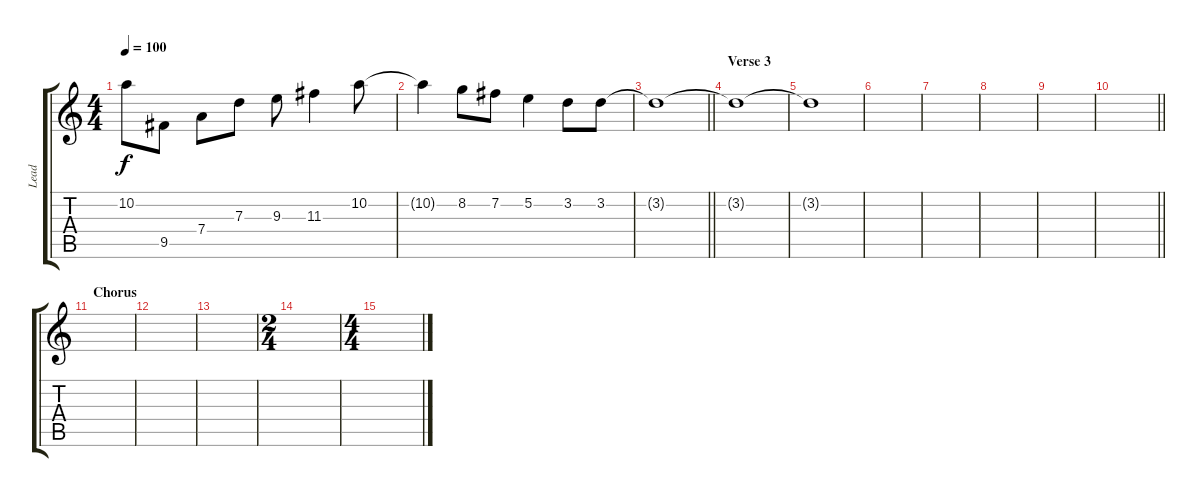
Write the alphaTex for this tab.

\track ("Lead" "Lead") {instrument distortionguitar}
\staff {score tabs}
\tuning (E4 B3 G3 D3 A2 E2) {hide}
\ts (4 4)
\tempo 100
\clef g2
\ks c
10.2{t}.8{dy f} 9.5.8 7.4.8 7.3.8 9.3.8 11.3.4 10.2.8 |
10.2{t}.4 8.2.8 7.2.8 5.2.4 3.2.8 3.2.8 |
\barLineRight lightlight
3.2{t}.1 |
\section ("" "Verse 3")
3.2{t}.1 |
3.2{t}.1 |
|
|
|
|
\barLineRight lightlight
|
\section ("" "Chorus")
|
|
|
\ts (2 4)
|
\ts (4 4)
